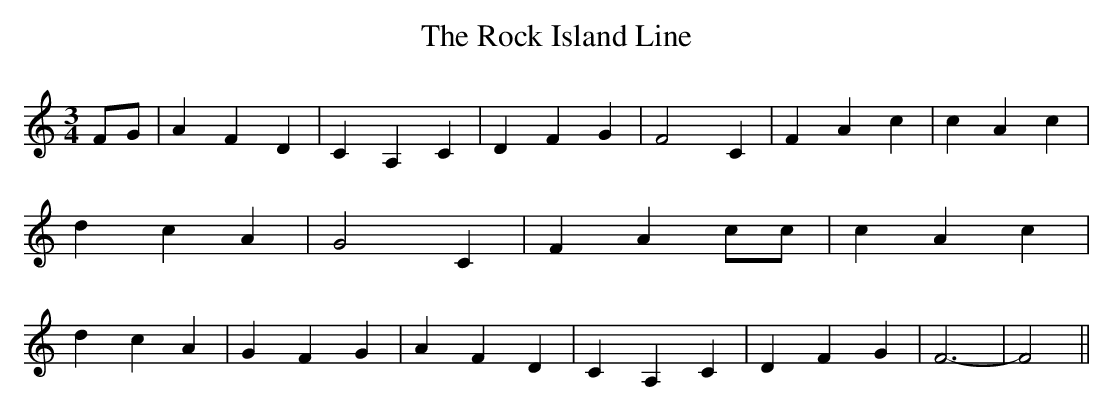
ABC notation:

X:1
T:The Rock Island Line
M:3/4
L:1/4
K:C
 F/2G/2| A F D| C A, C| D F G| F2 C| F A c| c A c| d c A| G2 C| F A c/2c/2|\
 c A c| d c A| G F G| A F D| C A, C| D F G| F3-| F2||
